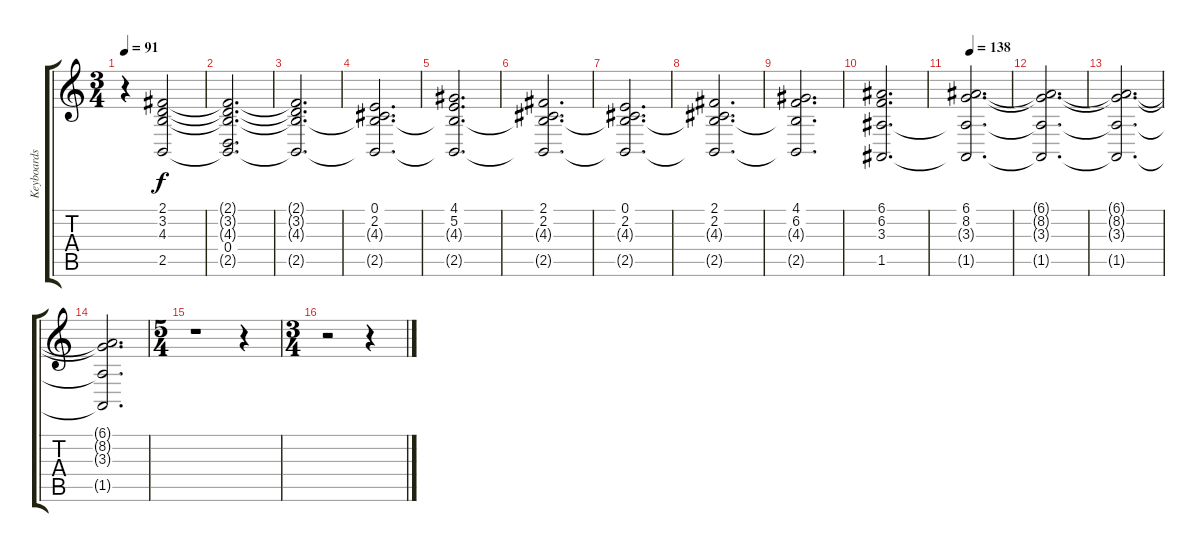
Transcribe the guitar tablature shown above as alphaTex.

\track ("Keyboards" "Keyboards") {instrument pad2warm}
\staff {score tabs}
\tuning (E4 B3 G3 D3 A2 E2) {hide}
\ts (3 4)
\tempo 91
\clef g2
\ks c
r.4{dy f volume 0 instrument pad2warm} (2.1 3.2 4.3 2.5).2{volume 10} |
(2.1{t} 3.2{t} 4.3{t} 0.4 2.5{t}).2{d} |
(2.1{t} 3.2{t} 4.3{t} 2.5{t}).2{d} |
(0.1 2.2 4.3{t} 2.5{t}).2{d} |
(4.1 5.2 4.3{t} 2.5{t}).2{d} |
(2.1 2.2 4.3{t} 2.5{t}).2{d} |
(0.1 2.2 4.3{t} 2.5{t}).2{d} |
(2.1 2.2 4.3{t} 2.5{t}).2{d} |
(4.1 6.2 4.3{t} 2.5{t}).2{d} |
(6.1 6.2 3.3 1.5).2{d} |
\tempo 138
(6.1 8.2 3.3{t} 1.5{t}).2{d} |
(6.1{t} 8.2{t} 3.3{t} 1.5{t}).2{d} |
(6.1{t} 8.2{t} 3.3{t} 1.5{t}).2{d} |
(6.1{t} 8.2{t} 3.3{t} 1.5{t}).2{d} |
\ts (5 4)
r.1 r.4 |
\ts (3 4)
r.2 r.4
